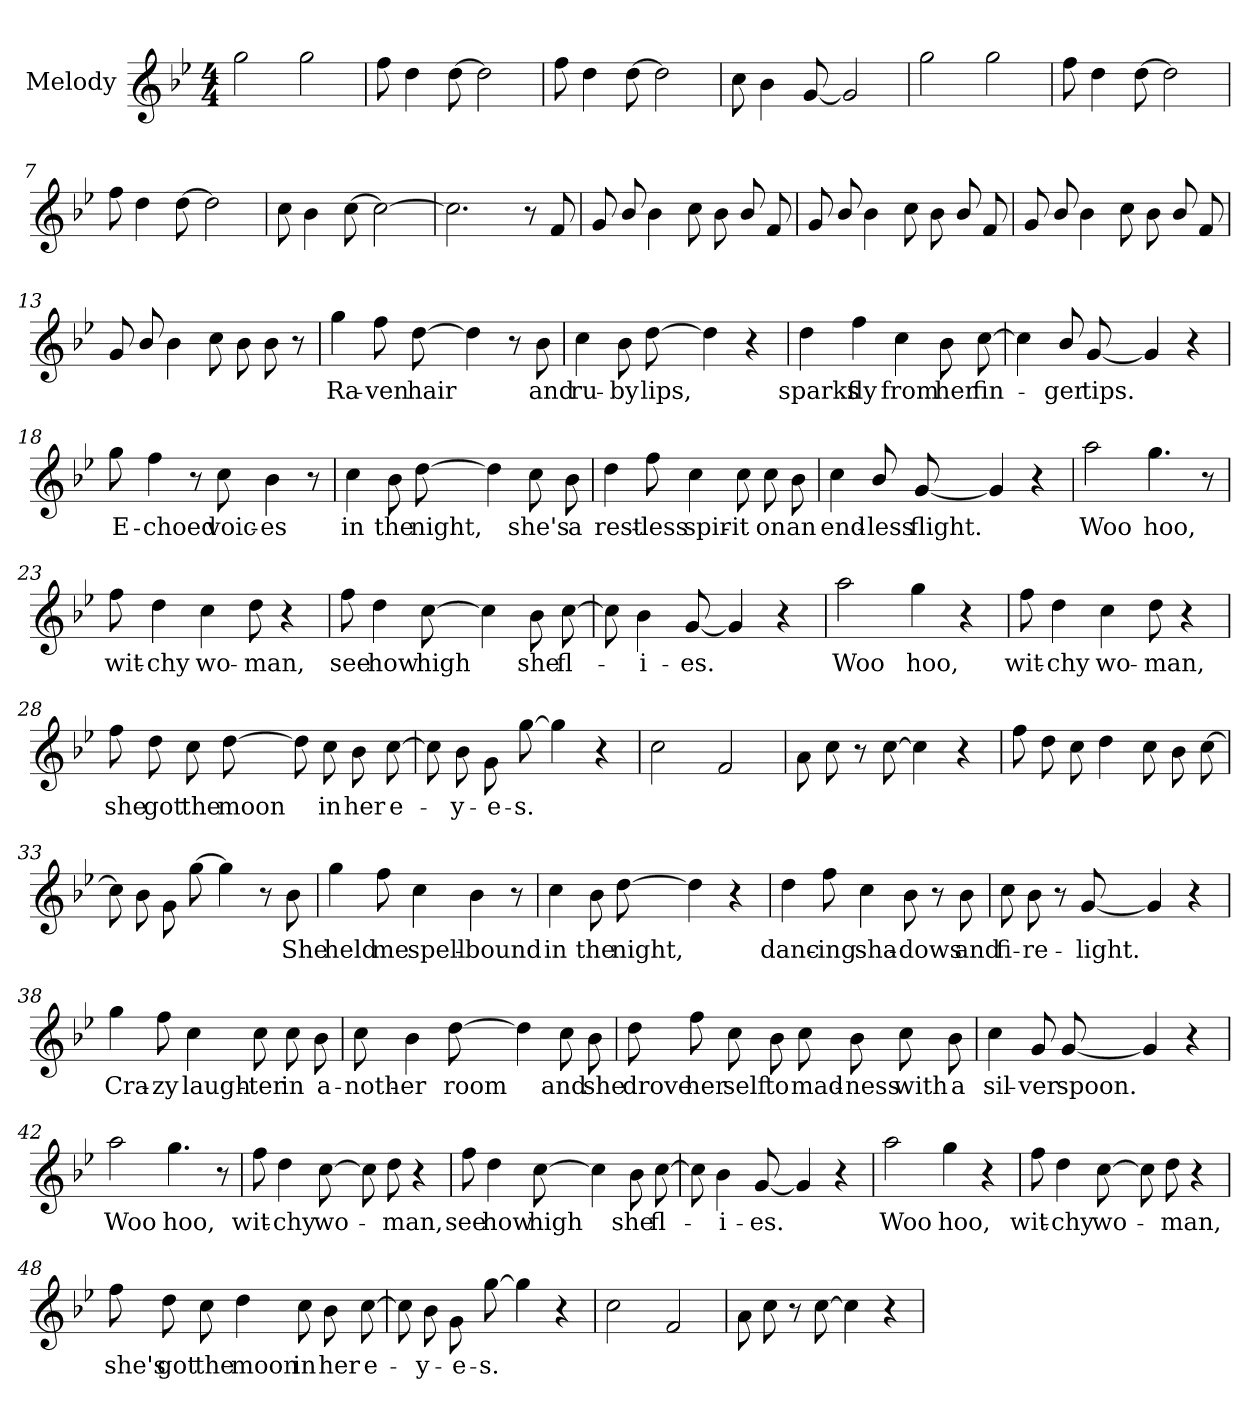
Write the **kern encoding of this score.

**kern	**text
*part1	*part1
*staff1	*staff1
*I"Melody	*
*clefG2	*
*k[b-e-]	*
*M4/4	*
=1	=1
2gg\	.
2gg\	.
=2	=2
8ff\	.
4dd\	.
[>8dd\	.
2dd\]	.
=3	=3
8ff\	.
4dd\	.
[>8dd\	.
2dd\]	.
=4	=4
8cc\	.
4b-\	.
[<8g/	.
2g/]	.
=5	=5
2gg\	.
2gg\	.
=6	=6
8ff\	.
4dd\	.
[>8dd\	.
2dd\]	.
!!LO:LB:g=z
=7	=7
8ff\	.
4dd\	.
[>8dd\	.
2dd\]	.
=8	=8
8cc\	.
4b-\	.
[>8cc\	.
2cc\_>	.
=9	=9
2.cc\]	.
8r	.
8f/	.
=10	=10
8g/L	.
8b-/	.
4b-\	.
8cc\L	.
8b-\	.
8b-/L	.
8f/	.
=11	=11
8g/L	.
8b-/	.
4b-\	.
8cc\L	.
8b-\	.
8b-/L	.
8f/	.
!!LO:LB:g=z
=12	=12
8g/L	.
8b-/	.
4b-\	.
8cc\L	.
8b-\	.
8b-/L	.
8f/	.
=13	=13
8g/L	.
8b-/	.
4b-\	.
8cc\L	.
8b-\	.
8b-\	.
8r	.
=14	=14
4gg\	Ra-
8ff\L	ven
[>8dd\	hair
4dd\]	.
8r	.
8b-\	and
=15	=15
4cc\	ru-
8b-\L	by
[>8dd\	lips,
4dd\]	.
4r	.
!!LO:LB:g=z
=16	=16
4dd\	sparks
4ff\	fly
4cc\	from
8b-\L	her
[>8cc\	fin-
=17	=17
4cc\]	.
8b-/L	ger
[<8g/	tips.
4g/]	.
4r	.
=18	=18
8gg\	E-
4ff\	choed
8r	.
8cc\	voic-
4b-\	es
8r	.
=19	=19
4cc\	in
8b-\L	the
[>8dd\	night,
4dd\]	.
8cc\L	she's
8b-\	a
!!LO:LB:g=z
=20	=20
4dd\	rest-
8ff\	less
4cc\	spir-
8cc\	it
8cc\L	on
8b-\	an
=21	=21
4cc\	end-
8b-/L	less
[<8g/	flight.
4g/]	.
4r	.
=22	=22
2aa\	Woo
4.gg\	hoo,
8r	.
=23	=23
8ff\	wit-
4dd\	chy
4cc\	wo-
8dd\	man,
4r	.
!!LO:LB:g=z
=24	=24
8ff\	see
4dd\	how
[>8cc\	high
4cc\]	.
8b-\L	she
[>8cc\	fl-
=25	=25
8cc\]	.
4b-\	i-
[<8g/	es.
4g/]	.
4r	.
=26	=26
2aa\	Woo
4gg\	hoo,
4r	.
=27	=27
8ff\	wit-
4dd\	chy
4cc\	wo-
8dd\	man,
4r	.
!!LO:LB:g=z
=28	=28
8ff\L	she
8dd\	got
8cc\L	the
[>8dd\	moon
8dd\L]	.
8cc\	in
8b-\L	her
[>8cc\	e-
=29	=29
8cc\L]	.
8b-\	y-
8g\L	e-
[>8gg\	s.
4gg\]	.
4r	.
=30	=30
2cc\	.
2f/	.
=31	=31
8a\L	.
8cc\	.
8r	.
[>8cc\	.
4cc\]	.
4r	.
!!LO:LB:g=z
=32	=32
8ff\L	.
8dd\	.
8cc\	.
4dd\	.
8cc\	.
8b-\L	.
[>8cc\	.
=33	=33
8cc\L]	.
8b-\	.
8g\L	.
[>8gg\	.
4gg\]	.
8r	.
8b-\	She
=34	=34
4gg\	held
8ff\	me
4cc\	spell-
4b-\	bound
8r	.
=35	=35
4cc\	in
8b-\L	the
[>8dd\	night,
4dd\]	.
4r	.
!!LO:LB:g=z
=36	=36
4dd\	danc-
8ff\	ing
4cc\	sha-
8b-\	dows
8r	.
8b-\	and
=37	=37
8cc\L	fi-
8b-\	re-
8r	.
[<8g/	light.
4g/]	.
4r	.
=38	=38
4gg\	Cra-
8ff\	zy
4cc\	laugh-
8cc\	ter
8cc\L	in
8b-\	a-
=39	=39
8cc\	noth-
4b-\	er
[>8dd\	room
4dd\]	.
8cc\L	and
8b-\	she
!!LO:PB:g=z
=40	=40
8dd\L	drove
8ff\	her
8cc\L	self
8b-\	to
8cc\L	mad-
8b-\	ness
8cc\L	with
8b-\	a
=41	=41
4cc\	sil-
8g/L	ver
[<8g/	spoon.
4g/]	.
4r	.
=42	=42
2aa\	Woo
4.gg\	hoo,
8r	.
=43	=43
8ff\	wit-
4dd\	chy
[>8cc\	wo-
8cc\L]	.
8dd\	man,
4r	.
!!LO:LB:g=z
=44	=44
8ff\	see
4dd\	how
[>8cc\	high
4cc\]	.
8b-\L	she
[>8cc\	fl-
=45	=45
8cc\]	.
4b-\	i-
[<8g/	es.
4g/]	.
4r	.
=46	=46
2aa\	Woo
4gg\	hoo,
4r	.
=47	=47
8ff\	wit-
4dd\	chy
[>8cc\	wo-
8cc\L]	.
8dd\	man,
4r	.
!!LO:LB:g=z
=48	=48
8ff\L	she's
8dd\	got
8cc\	the
4dd\	moon
8cc\	in
8b-\L	her
[>8cc\	e-
=49	=49
8cc\L]	.
8b-\	y-
8g\L	e-
[>8gg\	s.
4gg\]	.
4r	.
=50	=50
2cc\	.
2f/	.
=51	=51
8a\L	.
8cc\	.
8r	.
[>8cc\	.
4cc\]	.
4r	.
=	=
*-	*-
